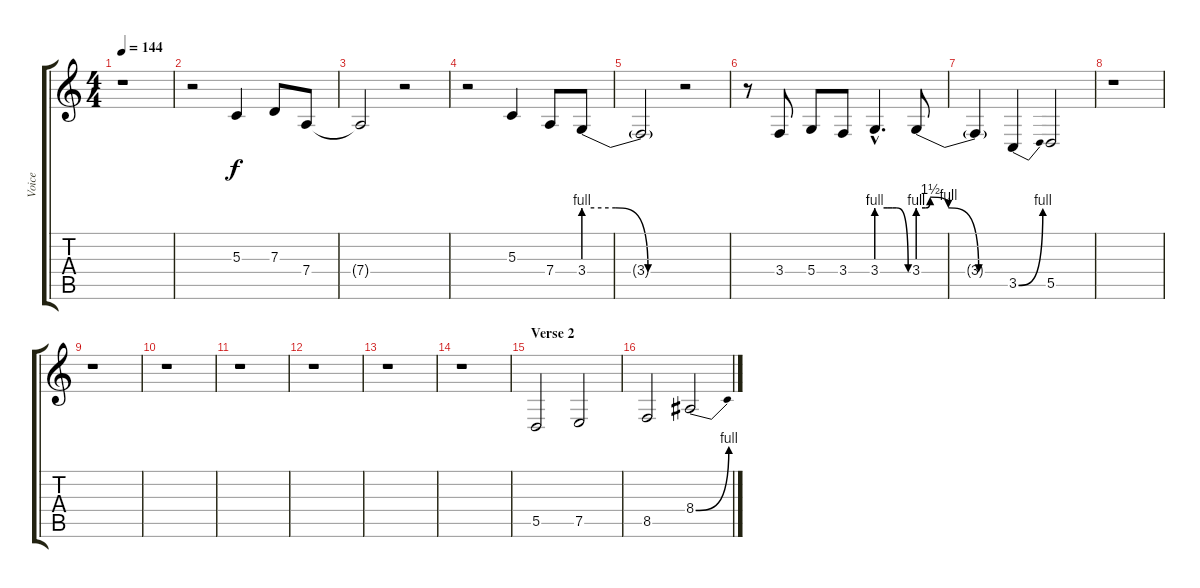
\track ("Voice" "Voice") {instrument recorder}
\staff {score tabs}
\tuning (E4 B3 G3 D3 A2 E2) {hide}
\ts (4 4)
\tempo 144
\clef g2
\ks c
r.1{dy f} |
r.2 5.3.4 7.3.8 7.4.8 |
7.4{t}.2 r.2 |
r.2 5.3.4 7.4.8 3.4{be (custom 0 4 20 4 40 0 60 0)}.8 |
3.4{t}.2 r.2 |
r.8 3.4.8 5.4.8 3.4.8 3.4{be (custom 0 4 20 4 30 4 37 4 60 0) hac}.4{d} 3.4{be (custom 0 4 5 4 8 6 20 4 40 0 60 0)}.8 |
3.4{t}.4 3.5{be (bend 0 0 60 4)}.4 5.5.2 |
r.1 |
r.1 |
r.1 |
r.1 |
r.1 |
r.1 |
r.1 |
\section ("" "Verse 2")
5.5.2 7.5.2 |
8.5.2 8.4{be (bend 0 0 60 4)}.2
